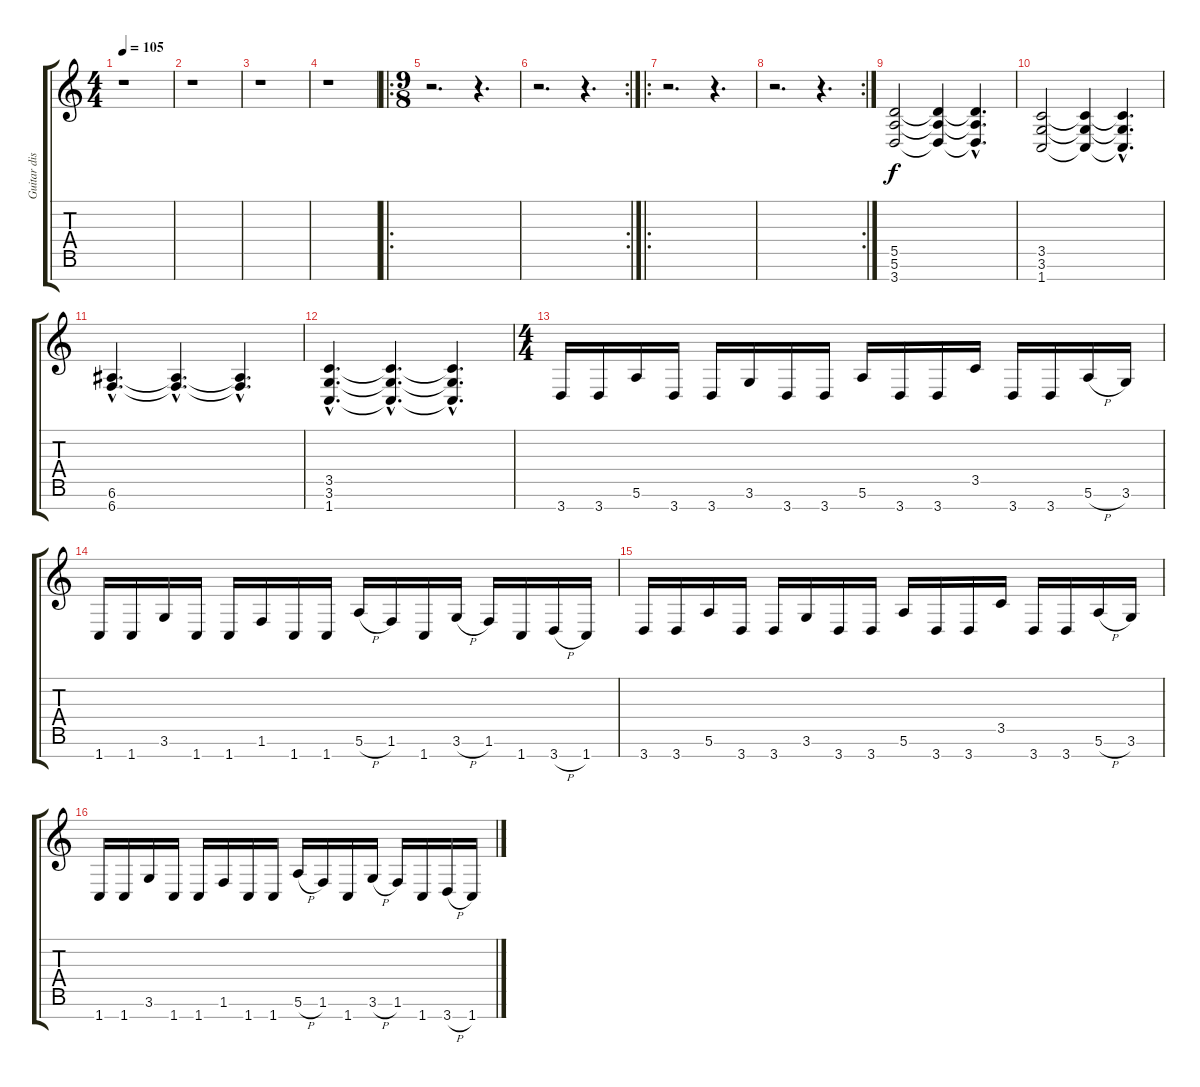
\track ("Guitar distortion" "Guitar dis") {instrument distortionguitar}
\staff {score tabs}
\tuning (E4 B3 G3 D3 A2 E2 B1) {hide}
\ts (4 4)
\tempo 105
\clef g2
\ks c
r.1{dy f} |
r.1 |
r.1 |
r.1 |
\ro
\ts (9 8)
r.2{d} r.4{d} |
\rc 2
r.2{d} r.4{d} |
\ro
r.2{d} r.4{d} |
\rc 2
r.2{d} r.4{d} |
(5.5 5.6 3.7).2 (5.5{t} 5.6{t} 3.7{t}).4 (5.5{hac t} 5.6{hac t} 3.7{hac t}).4{d} |
(3.5 3.6 1.7).2 (3.5{t} 3.6{t} 1.7{t}).4 (3.5{hac t} 3.6{hac t} 1.7{hac t}).4{d} |
(6.6{hac} 6.7{hac}).4{d} (6.6{hac t} 6.7{hac t}).4{d} (6.6{hac t} 6.7{hac t}).4{d} |
(3.5{hac} 3.6{hac} 1.7{hac}).4{d} (3.5{hac t} 3.6{hac t} 1.7{hac t}).4{d} (3.5{hac t} 3.6{hac t} 1.7{hac t}).4{d} |
\ts (4 4)
3.7.16 3.7.16 5.6.16 3.7.16 3.7.16 3.6.16 3.7.16 3.7.16 5.6.16 3.7.16 3.7.16 3.5.16 3.7.16 3.7.16 5.6{h}.16 3.6.16 |
1.7.16 1.7.16 3.6.16 1.7.16 1.7.16 1.6.16 1.7.16 1.7.16 5.6{h}.16 1.6.16 1.7.16 3.6{h}.16 1.6.16 1.7.16 3.7{h}.16 1.7.16 |
3.7.16 3.7.16 5.6.16 3.7.16 3.7.16 3.6.16 3.7.16 3.7.16 5.6.16 3.7.16 3.7.16 3.5.16 3.7.16 3.7.16 5.6{h}.16 3.6.16 |
1.7.16 1.7.16 3.6.16 1.7.16 1.7.16 1.6.16 1.7.16 1.7.16 5.6{h}.16 1.6.16 1.7.16 3.6{h}.16 1.6.16 1.7.16 3.7{h}.16 1.7.16
